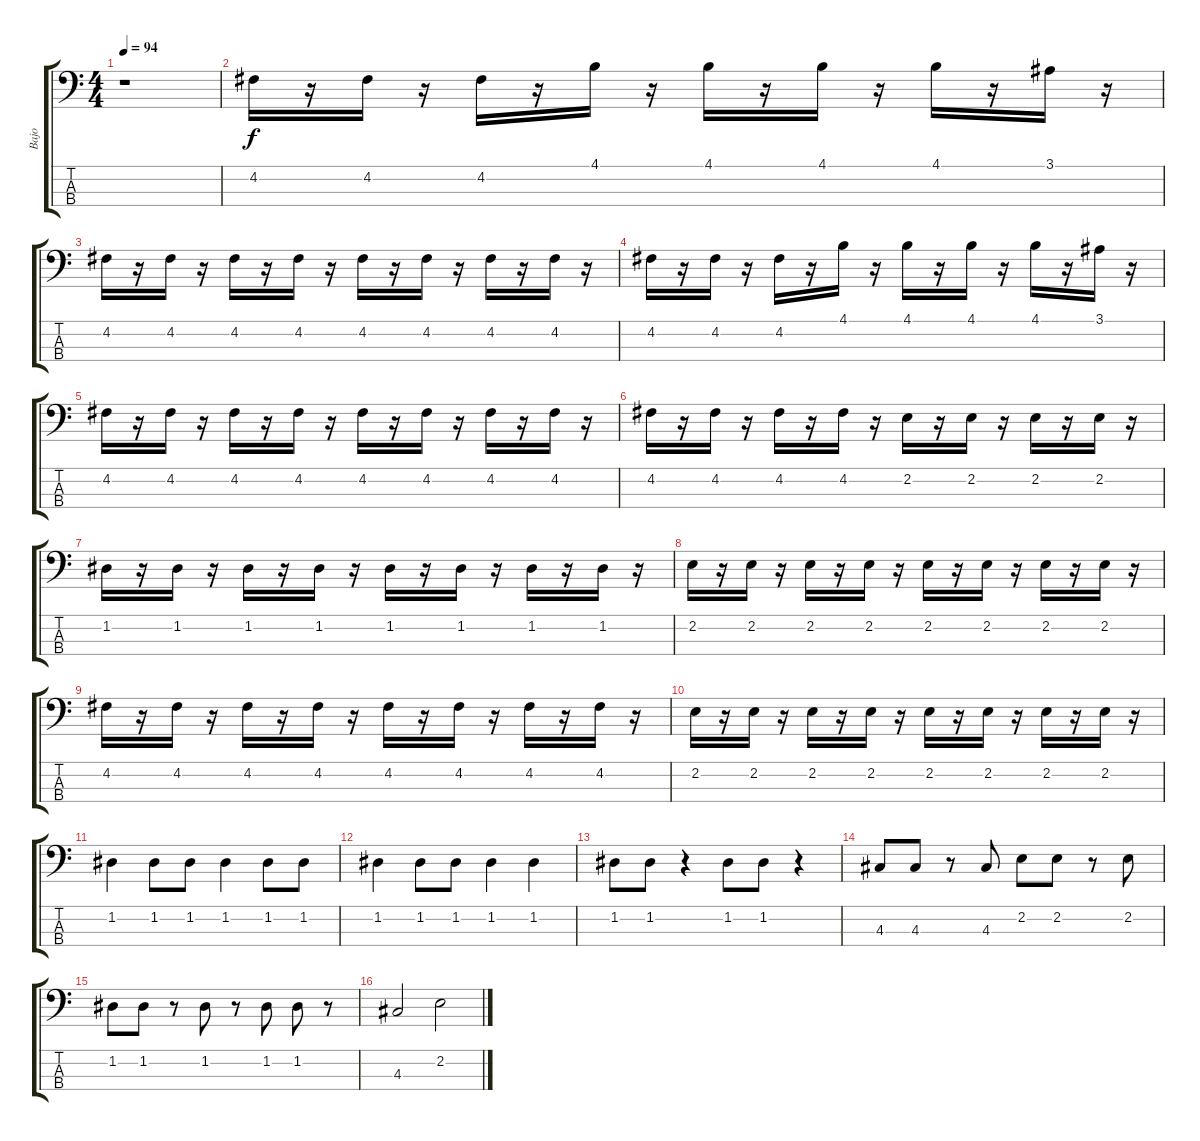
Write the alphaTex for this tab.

\track ("Bajo" "Bajo") {instrument electricbassfinger}
\staff {score tabs}
\tuning (G2 D2 A1 E1) {hide}
\ts (4 4)
\tempo 94
\clef f4
\ks c
r.1{dy f instrument electricbassfinger} |
4.2.16 r.16 4.2.16 r.16 4.2.16 r.16 4.1.16 r.16 4.1.16 r.16 4.1.16 r.16 4.1.16 r.16 3.1.16 r.16 |
4.2.16 r.16 4.2.16 r.16 4.2.16 r.16 4.2.16 r.16 4.2.16 r.16 4.2.16 r.16 4.2.16 r.16 4.2.16 r.16 |
4.2.16 r.16 4.2.16 r.16 4.2.16 r.16 4.1.16 r.16 4.1.16 r.16 4.1.16 r.16 4.1.16 r.16 3.1.16 r.16 |
4.2.16 r.16 4.2.16 r.16 4.2.16 r.16 4.2.16 r.16 4.2.16 r.16 4.2.16 r.16 4.2.16 r.16 4.2.16 r.16 |
4.2.16 r.16 4.2.16 r.16 4.2.16 r.16 4.2.16 r.16 2.2.16 r.16 2.2.16 r.16 2.2.16 r.16 2.2.16 r.16 |
1.2.16 r.16 1.2.16 r.16 1.2.16 r.16 1.2.16 r.16 1.2.16 r.16 1.2.16 r.16 1.2.16 r.16 1.2.16 r.16 |
2.2.16 r.16 2.2.16 r.16 2.2.16 r.16 2.2.16 r.16 2.2.16 r.16 2.2.16 r.16 2.2.16 r.16 2.2.16 r.16 |
4.2.16 r.16 4.2.16 r.16 4.2.16 r.16 4.2.16 r.16 4.2.16 r.16 4.2.16 r.16 4.2.16 r.16 4.2.16 r.16 |
2.2.16 r.16 2.2.16 r.16 2.2.16 r.16 2.2.16 r.16 2.2.16 r.16 2.2.16 r.16 2.2.16 r.16 2.2.16 r.16 |
1.2.4 1.2.8 1.2.8 1.2.4 1.2.8 1.2.8 |
1.2.4 1.2.8 1.2.8 1.2.4 1.2.4 |
1.2.8 1.2.8 r.4 1.2.8 1.2.8 r.4 |
4.3.8 4.3.8 r.8 4.3.8 2.2.8 2.2.8 r.8 2.2.8 |
1.2.8 1.2.8 r.8 1.2.8 r.8 1.2.8 1.2.8 r.8 |
4.3.2 2.2.2
